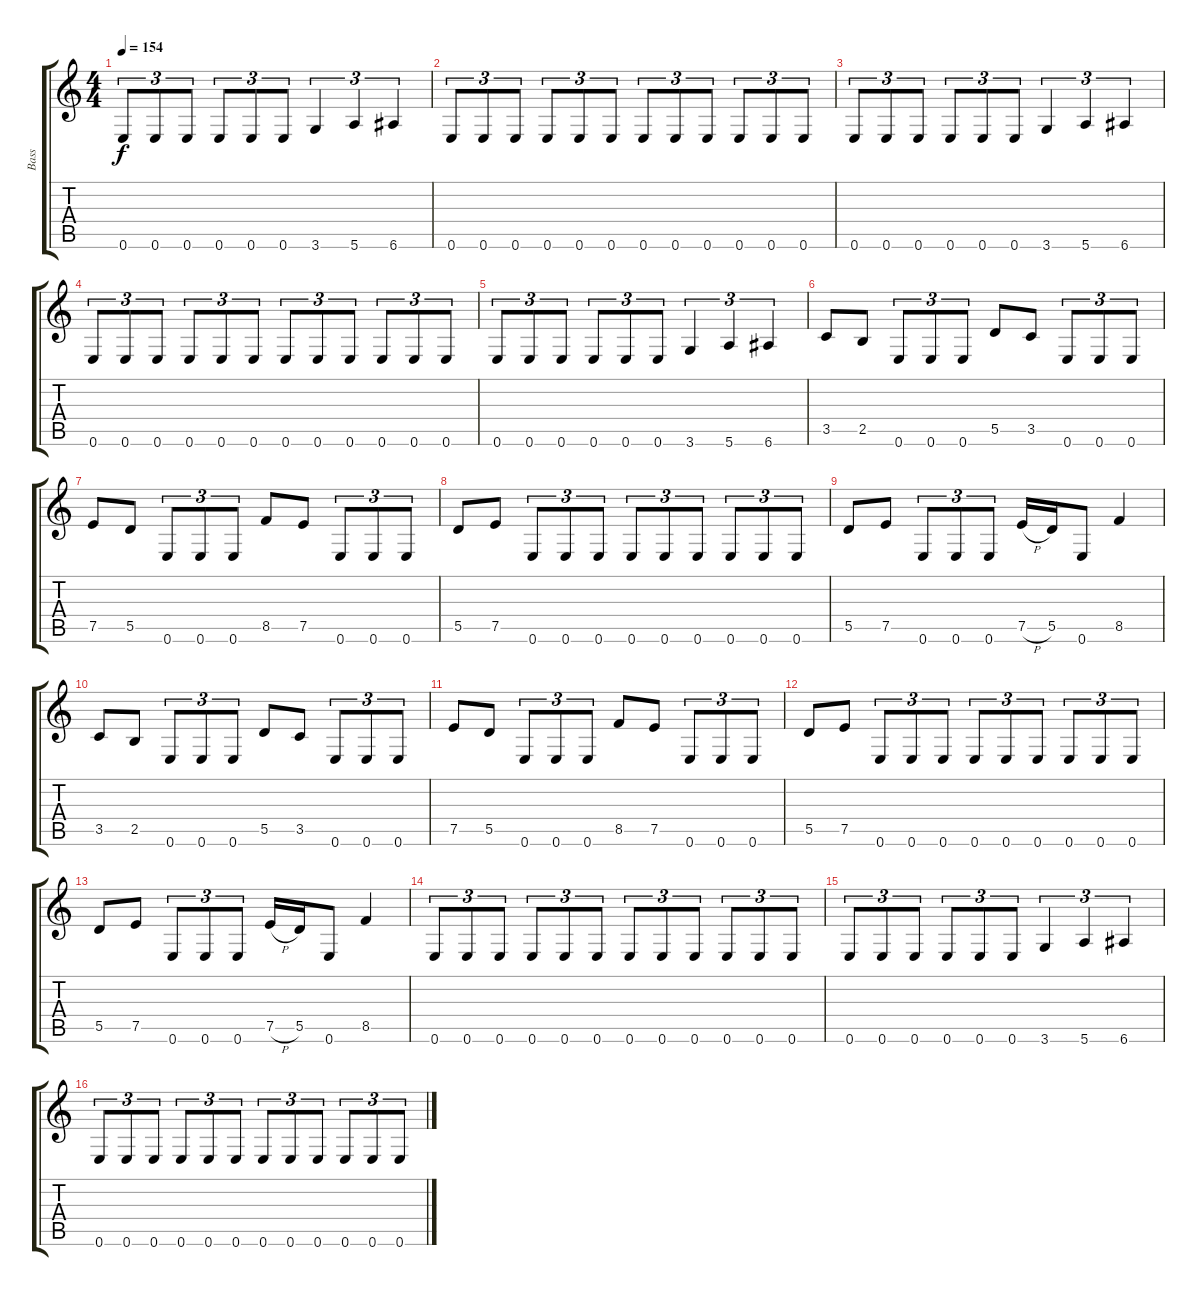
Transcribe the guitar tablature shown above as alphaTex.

\track ("Bass" "Bass") {instrument electricbasspick}
\staff {score tabs}
\tuning (E4 B3 G3 D3 A2 E2) {hide}
\ts (4 4)
\tempo 154
\clef g2
\ks c
0.6.8{tu (3 2) dy f} 0.6.8{tu (3 2)} 0.6.8{tu (3 2)} 0.6.8{tu (3 2)} 0.6.8{tu (3 2)} 0.6.8{tu (3 2)} 3.6.4{tu (3 2)} 5.6.4{tu (3 2)} 6.6.4{tu (3 2)} |
0.6.8{tu (3 2)} 0.6.8{tu (3 2)} 0.6.8{tu (3 2)} 0.6.8{tu (3 2)} 0.6.8{tu (3 2)} 0.6.8{tu (3 2)} 0.6.8{tu (3 2)} 0.6.8{tu (3 2)} 0.6.8{tu (3 2)} 0.6.8{tu (3 2)} 0.6.8{tu (3 2)} 0.6.8{tu (3 2)} |
0.6.8{tu (3 2)} 0.6.8{tu (3 2)} 0.6.8{tu (3 2)} 0.6.8{tu (3 2)} 0.6.8{tu (3 2)} 0.6.8{tu (3 2)} 3.6.4{tu (3 2)} 5.6.4{tu (3 2)} 6.6.4{tu (3 2)} |
0.6.8{tu (3 2)} 0.6.8{tu (3 2)} 0.6.8{tu (3 2)} 0.6.8{tu (3 2)} 0.6.8{tu (3 2)} 0.6.8{tu (3 2)} 0.6.8{tu (3 2)} 0.6.8{tu (3 2)} 0.6.8{tu (3 2)} 0.6.8{tu (3 2)} 0.6.8{tu (3 2)} 0.6.8{tu (3 2)} |
0.6.8{tu (3 2)} 0.6.8{tu (3 2)} 0.6.8{tu (3 2)} 0.6.8{tu (3 2)} 0.6.8{tu (3 2)} 0.6.8{tu (3 2)} 3.6.4{tu (3 2)} 5.6.4{tu (3 2)} 6.6.4{tu (3 2)} |
3.5.8 2.5.8 0.6.8{tu (3 2)} 0.6.8{tu (3 2)} 0.6.8{tu (3 2)} 5.5.8 3.5.8 0.6.8{tu (3 2)} 0.6.8{tu (3 2)} 0.6.8{tu (3 2)} |
7.5.8 5.5.8 0.6.8{tu (3 2)} 0.6.8{tu (3 2)} 0.6.8{tu (3 2)} 8.5.8 7.5.8 0.6.8{tu (3 2)} 0.6.8{tu (3 2)} 0.6.8{tu (3 2)} |
5.5.8 7.5.8 0.6.8{tu (3 2)} 0.6.8{tu (3 2)} 0.6.8{tu (3 2)} 0.6.8{tu (3 2)} 0.6.8{tu (3 2)} 0.6.8{tu (3 2)} 0.6.8{tu (3 2)} 0.6.8{tu (3 2)} 0.6.8{tu (3 2)} |
5.5.8 7.5.8 0.6.8{tu (3 2)} 0.6.8{tu (3 2)} 0.6.8{tu (3 2)} 7.5{h}.16 5.5.16 0.6.8 8.5.4 |
3.5.8 2.5.8 0.6.8{tu (3 2)} 0.6.8{tu (3 2)} 0.6.8{tu (3 2)} 5.5.8 3.5.8 0.6.8{tu (3 2)} 0.6.8{tu (3 2)} 0.6.8{tu (3 2)} |
7.5.8 5.5.8 0.6.8{tu (3 2)} 0.6.8{tu (3 2)} 0.6.8{tu (3 2)} 8.5.8 7.5.8 0.6.8{tu (3 2)} 0.6.8{tu (3 2)} 0.6.8{tu (3 2)} |
5.5.8 7.5.8 0.6.8{tu (3 2)} 0.6.8{tu (3 2)} 0.6.8{tu (3 2)} 0.6.8{tu (3 2)} 0.6.8{tu (3 2)} 0.6.8{tu (3 2)} 0.6.8{tu (3 2)} 0.6.8{tu (3 2)} 0.6.8{tu (3 2)} |
5.5.8 7.5.8 0.6.8{tu (3 2)} 0.6.8{tu (3 2)} 0.6.8{tu (3 2)} 7.5{h}.16 5.5.16 0.6.8 8.5.4 |
0.6.8{tu (3 2)} 0.6.8{tu (3 2)} 0.6.8{tu (3 2)} 0.6.8{tu (3 2)} 0.6.8{tu (3 2)} 0.6.8{tu (3 2)} 0.6.8{tu (3 2)} 0.6.8{tu (3 2)} 0.6.8{tu (3 2)} 0.6.8{tu (3 2)} 0.6.8{tu (3 2)} 0.6.8{tu (3 2)} |
0.6.8{tu (3 2)} 0.6.8{tu (3 2)} 0.6.8{tu (3 2)} 0.6.8{tu (3 2)} 0.6.8{tu (3 2)} 0.6.8{tu (3 2)} 3.6.4{tu (3 2)} 5.6.4{tu (3 2)} 6.6.4{tu (3 2)} |
0.6.8{tu (3 2)} 0.6.8{tu (3 2)} 0.6.8{tu (3 2)} 0.6.8{tu (3 2)} 0.6.8{tu (3 2)} 0.6.8{tu (3 2)} 0.6.8{tu (3 2)} 0.6.8{tu (3 2)} 0.6.8{tu (3 2)} 0.6.8{tu (3 2)} 0.6.8{tu (3 2)} 0.6.8{tu (3 2)}
